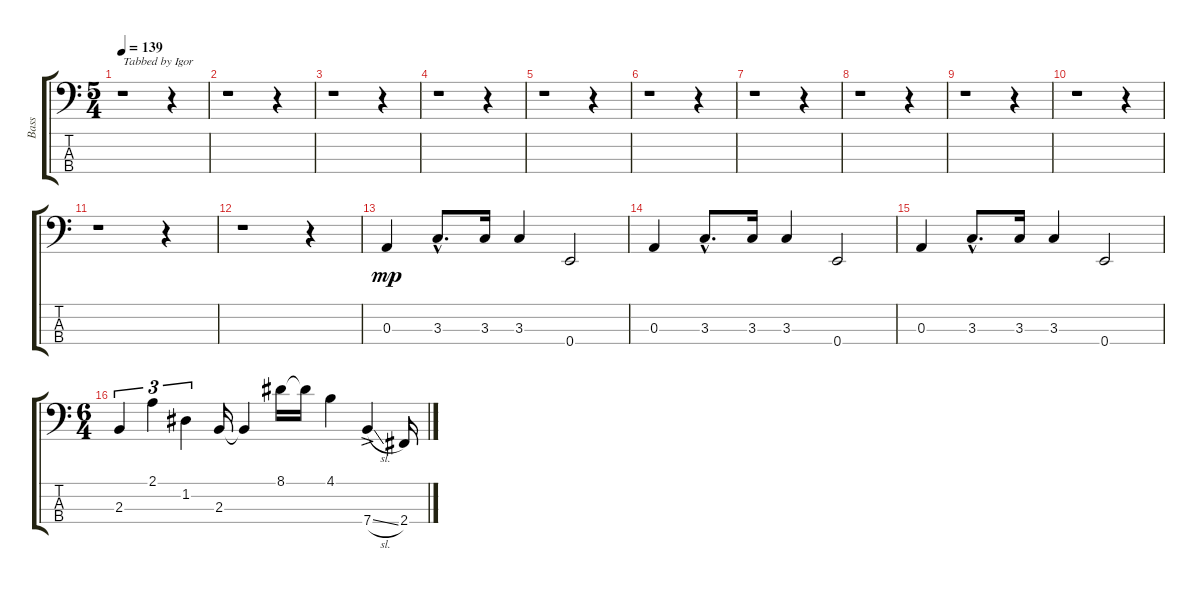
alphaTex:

\track ("Bass" "Bass") {instrument acousticbass}
\staff {score tabs}
\tuning (G2 D2 A1 E1) {hide}
\ts (5 4)
\tempo 139
\clef f4
\ks c
r.1{txt "Tabbed by Igor" dy mp instrument acousticbass} r.4 |
r.1 r.4 |
r.1 r.4 |
r.1 r.4 |
r.1 r.4 |
r.1 r.4 |
r.1 r.4 |
r.1 r.4 |
r.1 r.4 |
r.1 r.4 |
r.1 r.4 |
r.1 r.4 |
0.3.4 3.3{hac}.8{d} 3.3.16 3.3.4 0.4.2 |
0.3.4 3.3{hac}.8{d} 3.3.16 3.3.4 0.4.2 |
0.3.4 3.3{hac}.8{d} 3.3.16 3.3.4 0.4.2 |
\ts (6 4)
2.3.4{tu (3 2)} 2.1.4{tu (3 2)} 1.2.4{tu (3 2)} 2.3.16 2.3{t}.4 8.1.16 8.1{t}.16 4.1.4 7.4{sl ac}.4 2.4.16
